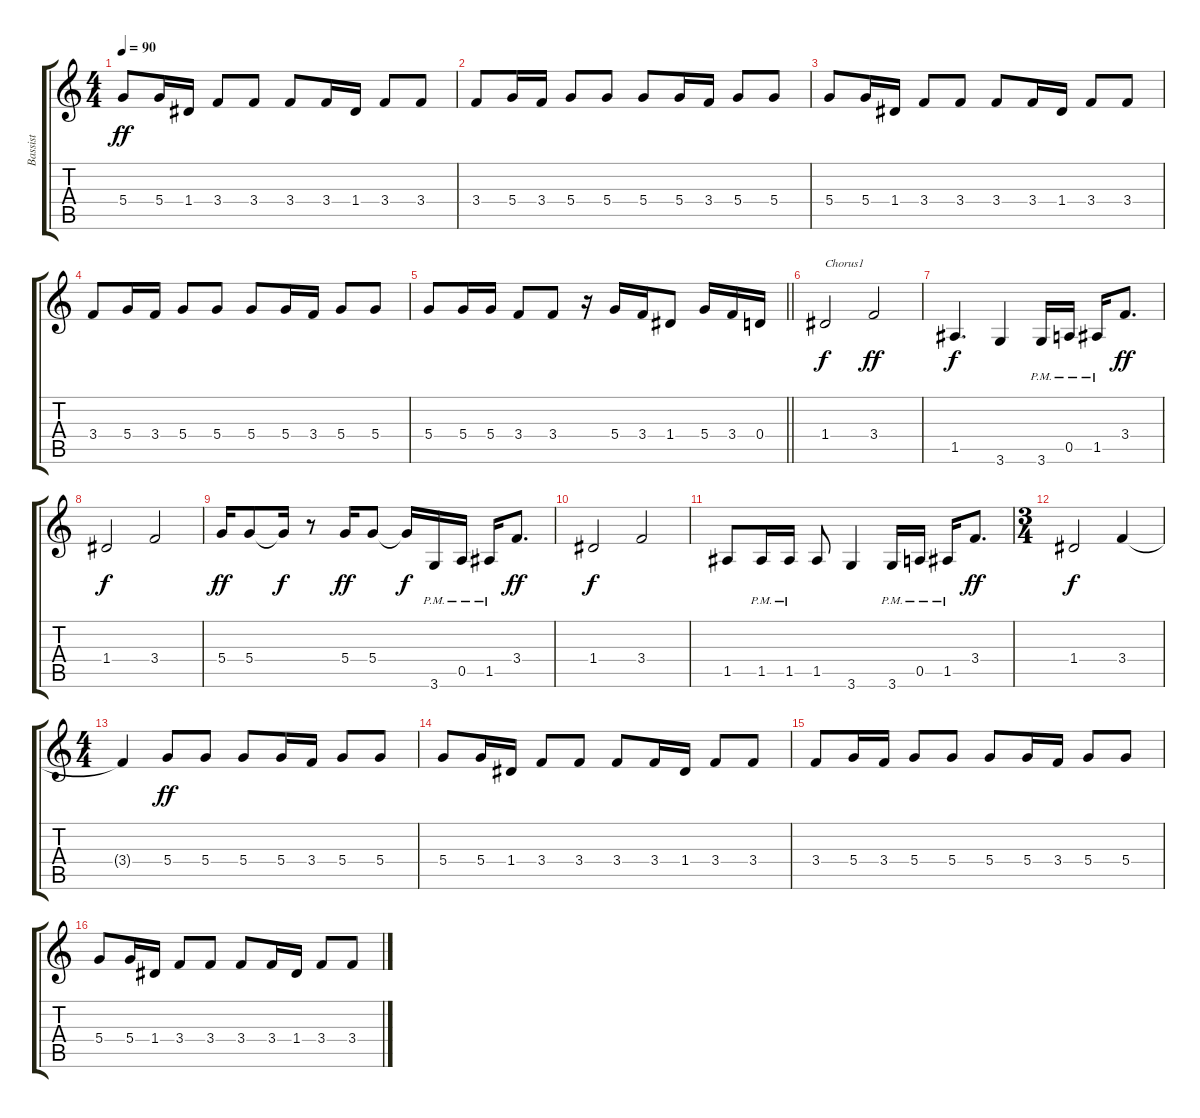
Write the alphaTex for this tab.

\track ("Bassist" "Bassist") {instrument electricbasspick}
\staff {score tabs}
\tuning (E4 B3 G3 D3 A2 E2) {hide}
\ts (4 4)
\tempo 90
\clef g2
\ks c
5.4.8{dy ff} 5.4.16 1.4.16 3.4.8 3.4.8 3.4.8 3.4.16 1.4.16 3.4.8 3.4.8 |
3.4.8 5.4.16 3.4.16 5.4.8 5.4.8 5.4.8 5.4.16 3.4.16 5.4.8 5.4.8 |
5.4.8 5.4.16 1.4.16 3.4.8 3.4.8 3.4.8 3.4.16 1.4.16 3.4.8 3.4.8 |
3.4.8 5.4.16 3.4.16 5.4.8 5.4.8 5.4.8 5.4.16 3.4.16 5.4.8 5.4.8 |
\barLineRight lightlight
5.4.8 5.4.16 5.4.16 3.4.8 3.4.8 r.16 5.4.16 3.4.16 1.4.8 5.4.16 3.4.16 0.4.16 |
1.4.2{txt "Chorus1" dy f} 3.4.2{dy ff} |
1.5.4{d dy f} 3.6.4 3.6{pm}.16 0.5{pm}.16 1.5{pm}.16 3.4.8{d dy ff} |
1.4.2{dy f} 3.4.2 |
5.4.16{dy ff} 5.4.8 5.4{t}.16{dy f} r.8 5.4.16{dy ff} 5.4.8 5.4{t}.16{dy f} 3.6{pm}.16 0.5{pm}.16 1.5{pm}.16 3.4.8{d dy ff} |
1.4.2{dy f} 3.4.2 |
1.5.8 1.5{pm}.16 1.5{pm}.16 1.5.8 3.6.4 3.6{pm}.16 0.5{pm}.16 1.5{pm}.16 3.4.8{d dy ff} |
\ts (3 4)
1.4.2{dy f} 3.4.4 |
\ts (4 4)
3.4{t}.4 5.4.8{dy ff} 5.4.8 5.4.8 5.4.16 3.4.16 5.4.8 5.4.8 |
5.4.8 5.4.16 1.4.16 3.4.8 3.4.8 3.4.8 3.4.16 1.4.16 3.4.8 3.4.8 |
3.4.8 5.4.16 3.4.16 5.4.8 5.4.8 5.4.8 5.4.16 3.4.16 5.4.8 5.4.8 |
5.4.8 5.4.16 1.4.16 3.4.8 3.4.8 3.4.8 3.4.16 1.4.16 3.4.8 3.4.8
